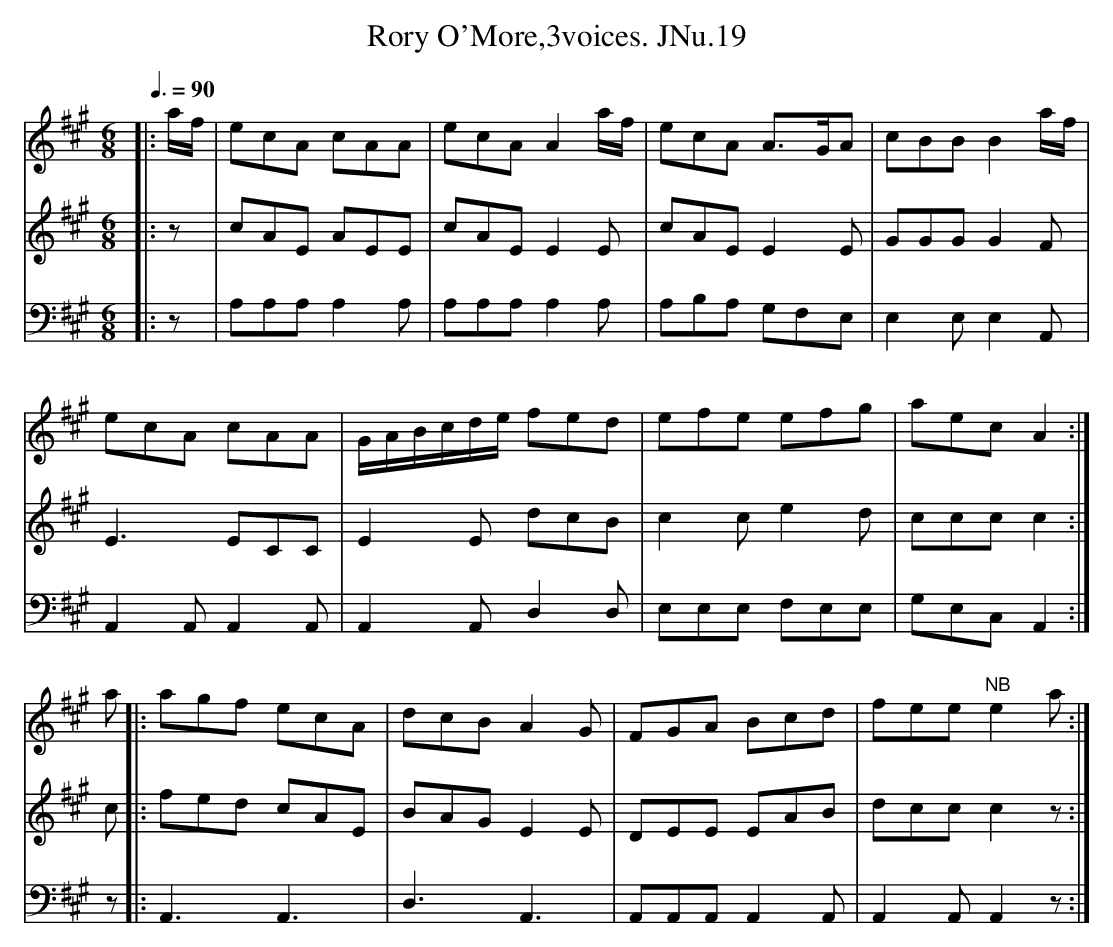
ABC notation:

X:1
T:Rory O'More,3voices. JNu.19
M:6/8
L:1/8
Q:3/8=90
V:1
V:2
V:3 clef=bass
K:A
[V:1] |: a/f/ | ecA cAA | ecA A2a/f/ | ecA A>GA | cBB B2a/f/ |
[V:2] |: z | cAE AEE | cAEE2E | cAEE2E | GGGG2F |
[V:3] |: z | A,A,A, A,2A, | A,A,A, A,2A, | A,B,A, G,F,E, | E,2E,E,2A,, |
[V:1] ecA cAA | G/A/B/c/d/e/ fed | efe efg | aec A2 :|
[V:2] E3ECC | E2E dcB | c2ce2d | cccc2 :|
[V:3] A,,2A,,A,,2A,, | A,,2A,,D,2D, | E,E,E, F,E,E, | G,E,C,A,,2 :|
[V:1] a |: agf ecA | dcB A2G | FGA Bcd | fee "NB"e2a :|
[V:2] c |: fed cAE | BAGE2E | DEE EAB | dccc2z :|
[V:3] z |: A,,3A,,3 | D,3A,,3 | A,,A,,A,,A,,2A,, | A,,2A,,A,,2z :|
